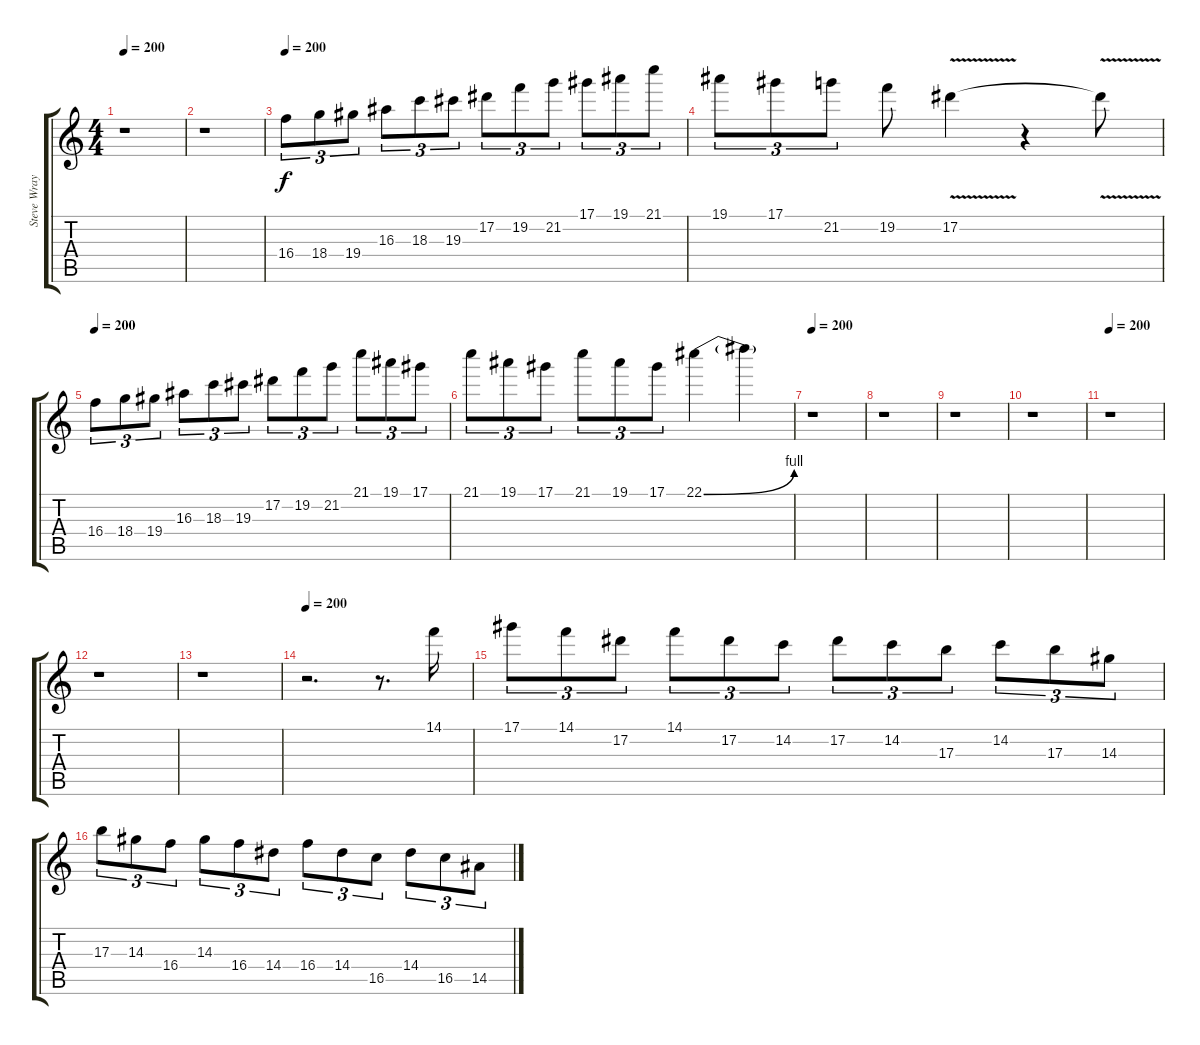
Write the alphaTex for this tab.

\track ("Steve Wray" "Steve Wray") {instrument distortionguitar}
\staff {score tabs}
\tuning (Eb4 Bb3 Gb3 Db3 Ab2 Db2) {hide}
\ts (4 4)
\tempo 200
\clef g2
\ks c
r.1{dy f} |
r.1 |
\tempo 200
16.4.8{tu (3 2)} 18.4.8{tu (3 2)} 19.4.8{tu (3 2)} 16.3.8{tu (3 2)} 18.3.8{tu (3 2)} 19.3.8{tu (3 2)} 17.2.8{tu (3 2)} 19.2.8{tu (3 2)} 21.2.8{tu (3 2)} 17.1.8{tu (3 2)} 19.1.8{tu (3 2)} 21.1.8{tu (3 2)} |
19.1.8{tu (3 2)} 17.1.8{tu (3 2)} 21.2.8{tu (3 2)} 19.2.8 17.2{v}.4 r.4 17.2{t}.8 |
\tempo 200
16.4.8{tu (3 2)} 18.4.8{tu (3 2)} 19.4.8{tu (3 2)} 16.3.8{tu (3 2)} 18.3.8{tu (3 2)} 19.3.8{tu (3 2)} 17.2.8{tu (3 2)} 19.2.8{tu (3 2)} 21.2.8{tu (3 2)} 21.1.8{tu (3 2)} 19.1.8{tu (3 2)} 17.1.8{tu (3 2)} |
21.1.8{tu (3 2)} 19.1.8{tu (3 2)} 17.1.8{tu (3 2)} 21.1.8{tu (3 2)} 19.1.8{tu (3 2)} 17.1.8{tu (3 2)} 22.1{be (bend 0 0 60 4)}.4 22.1{t}.4 |
\tempo 200
r.1 |
r.1 |
r.1 |
r.1 |
\tempo 200
r.1 |
r.1 |
r.1 |
\tempo 200
r.2{d} r.8{d} 14.1.16 |
17.1.8{tu (3 2)} 14.1.8{tu (3 2)} 17.2.8{tu (3 2)} 14.1.8{tu (3 2)} 17.2.8{tu (3 2)} 14.2.8{tu (3 2)} 17.2.8{tu (3 2)} 14.2.8{tu (3 2)} 17.3.8{tu (3 2)} 14.2.8{tu (3 2)} 17.3.8{tu (3 2)} 14.3.8{tu (3 2)} |
17.3.8{tu (3 2)} 14.3.8{tu (3 2)} 16.4.8{tu (3 2)} 14.3.8{tu (3 2)} 16.4.8{tu (3 2)} 14.4.8{tu (3 2)} 16.4.8{tu (3 2)} 14.4.8{tu (3 2)} 16.5.8{tu (3 2)} 14.4.8{tu (3 2)} 16.5.8{tu (3 2)} 14.5.8{tu (3 2)}
